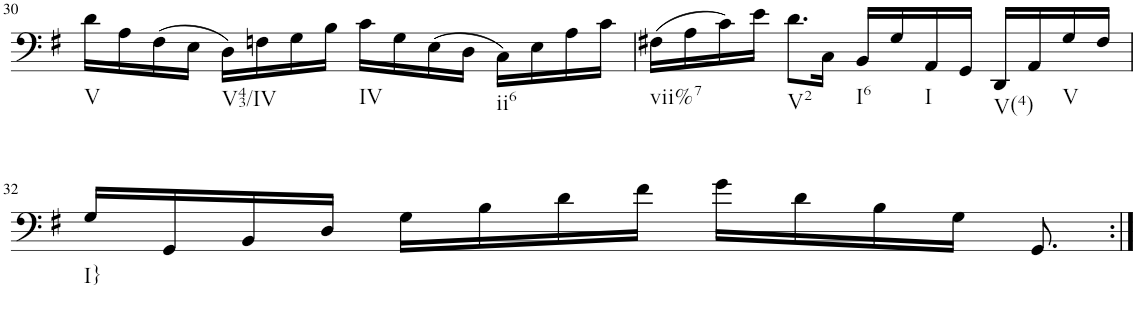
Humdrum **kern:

**kern
*part1
*staff1
*I"unbenannt
!!LO:PB:g=z
*clefF4
*k[f#]
*M2/2
*met(c|)
=30
!LO:TX:b:t=V
16d\LL
16A\
(16F#\
16E\JJ
!LO:TX:b:t=V43/IV
16D\LL)
16Fn\
16G\
16B\JJ
!LO:TX:b:t=IV
16c\LL
16G\
(16E\
16D\JJ
!LO:TX:b:t=ii6
16C\LL)
16E\
16A\
16c\JJ
=31
!LO:TX:b:t=vii%7
(16F#X\LL
16A\
16c\)
16e\JJ
!LO:TX:b:t=V2
8.d\L
16C\Jk
!LO:TX:b:t=I6
16BB/LL
16G/
!LO:TX:b:t=I
16AA/
16GG/JJ
!LO:TX:b:t=V(4)
16DD/LL
16AA/
!LO:TX:b:t=V
16G/
16F#/JJ
!!LO:LB:g=z
=32
!LO:TX:b:t=I}
16G/LL
16GG/
16BB/
16D/JJ
16G\LL
16B\
16d\
16f#\JJ
16g\LL
16d\
16B\
16G\JJ
8.GG/
=:|!
*-
